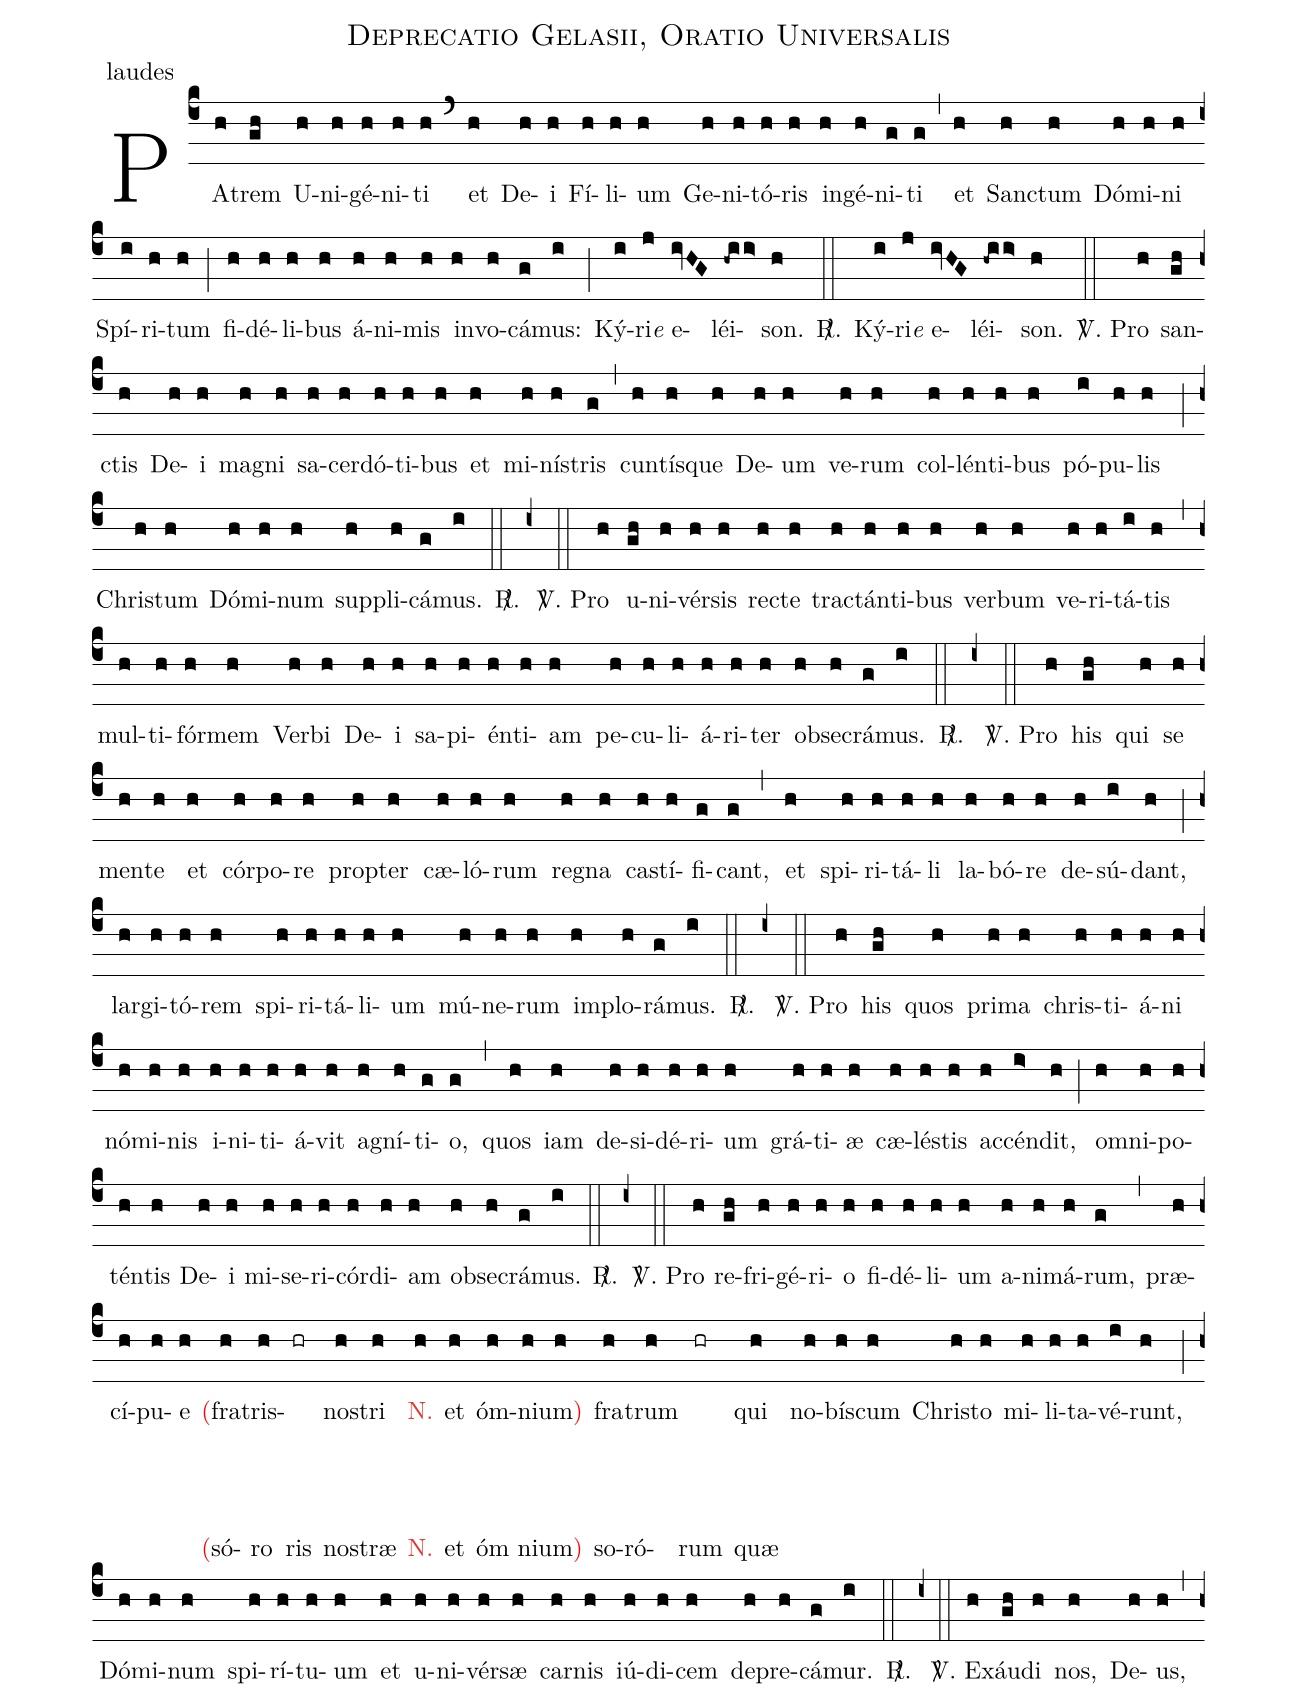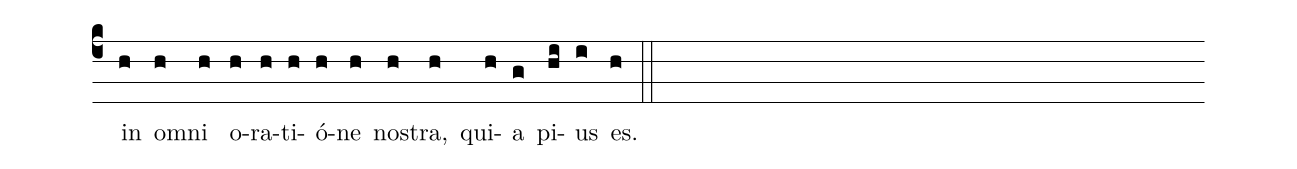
name: Deprecatio Gelasii, Oratio Universalis;
office-part: laudes;
%%
(c4)
PA(h)trem(gh) U(h)ni(h)gé(h)ni(h)ti(h) (`)
et(h) De(h)i(h) Fí(h)li(h)um(h) Ge(h)ni(h)tó(h)ris(h) in(h)gé(h)ni(g)ti(g) (,)
et(h) San(h)ctum(h) Dó(h)mi(h)ni(h) Spí(i)ri(h)tum(h) (;)
fi(h)dé(h)li(h)bus(h) á(h)ni(h)mis(h) in(h)vo(h)cá(g)mus:(i) (;)
Ký(i)ri(j)<i>e</i> {e}(ivHG)léi(-hii>)son.(h) <sp>R/</sp>.(::)
Ký(i)ri(j)<i>e</i> {e}(ivHG)léi(-hii>)son.(h) (::)

<sp>V/</sp>. Pr{o}(h) san(gh)ctis(h) De(h)i(h) mag(h)ni(h) sa(h)cer(h)dó(h)ti(h)bus(h) et(h) mi(h)nís(h)tris(g) (,)
cun(h)tís(h)que(h) De(h)um(h) ve(h)rum(h) col(h)lén(h)ti(h)bus(h) pó(i)pu(h)lis(h) (;)
Chris(h)tum(h) Dó(h)mi(h)num(h) sup(h)pli(h)cá(g)mus.(i) <sp>R/</sp>.(::)
(i+) (::)

<sp>V/</sp>. Pr{o}(h) u(gh)ni(h)vér(h)sis(h) rec(h)te(h) trac(h)tán(h)ti(h)bus(h) ver(h)bum(h) ve(h)ri(h)tá(i)tis(h) (,)
mul(h)ti(h)fór(h)mem(h) Ver(h)bi(h) De(h)i(h) sa(h)pi(h)én(h)ti(h)am(h) pe(h)cu(h)li(h)á(h)ri(h)ter(h) ob(h)se(h)crá(g)mus.(i) <sp>R/</sp>.(::)
(i+) (::)

<sp>V/</sp>. Pr{o}(h) his(gh) qui(h) se(h) men(h)te(h) et(h) cór(h)po(h)re(h) prop(h)ter(h) cæ(h)ló(h)rum(h) reg(h)na(h) cas(h)tí(h)fi(g)cant,(g) (,)
et(h) spi(h)ri(h)tá(h)li(h) la(h)bó(h)re(h) de(h)sú(i)dant,(h) (;)
lar(h)gi(h)tó(h)rem(h) spi(h)ri(h)tá(h)li(h)um(h) mú(h)ne(h)rum(h) im(h)plo(h)rá(g)mus.(i) <sp>R/</sp>.(::)
(i+) (::)

<sp>V/</sp>. Pr{o}(h) his(gh) quos(h) pri(h)ma(h) chris(h)ti(h)á(h)ni(h) nó(h)mi(h)nis(h) i(h)ni(h)ti(h)á(h)vit(h) ag(h)ní(h)ti(g)o,(g) (,)
quos(h) iam(h) de(h)si(h)dé(h)ri(h)um(h) grá(h)ti(h)æ(h) cæ(h)lés(h)tis(h) ac(h)cén(i>)dit,(h) (;)
om(h)ni(h)po(h)tén(h)tis(h) De(h)i(h) mi(h)se(h)ri(h)cór(h)di(h)am(h) ob(h)se(h)crá(g)mus.(i) <sp>R/</sp>.(::)
(i+) (::)

<sp>V/</sp>. Pr{o}(h) re(gh)fri(h)gé(h)ri(h)o(h) fi(h)dé(h)li(h)um(h) a(h)ni(h)má(h)rum,(g) (,)
præ(h)cí(h)pu(h)e(h) <v>\vtop{\hbox{{\color{red}(}frat}\hbox{{\color{red}(}só-}}</v>(h)<v>\vtop{\hbox{ris}\hbox{ro}}</v>(h)<v>\vtop{\hbox{}\hbox{ris}}</v>(hr)
<v>\vtop{\hbox{nos}\hbox{nos}}</v>(h)<v>\vtop{\hbox{tri}\hbox{træ}}</v>(h) <c><v>\vtop{\hbox{N.}\hbox{N.}}</v></c>(h)
<v>\vtop{\hbox{et}\hbox{et}}</v>(h) <v>\vtop{\hbox{óm}\hbox{óm}}</v>(h)<v>\vtop{\hbox{ni}\hbox{ni}}</v>(h)<v>\vtop{\hbox{um{\color{red})}}\hbox{um{\color{red})}}}</v>(h)
<v>\vtop{\hbox{fra}\hbox{so-}}</v>(h)<v>\vtop{\hbox{trum}\hbox{ró-}}</v>(h)<v>\vtop{\hbox{}\hbox{rum}}</v>(hr)
<v>\vtop{\hbox{qui}\hbox{quæ}}</v>(h) no(h)bís(h)cum(h) Chris(h)to(h) mi(h)li(h)ta(h)vé(i)runt,(h) (;)
Dó(h)mi(h)num(h) spi(h)rí(h)tu(h)um(h) et(h) u(h)ni(h)vér(h)sæ(h) car(h)nis(h) iú(h)di(h)cem(h) de(h)pre(h)cá(g)mur.(i) <sp>R/</sp>.(::)
(i+) (::)

<sp>V/</sp>. {E}x(h)áu(gh)di(h) nos,(h) De(h)us,(h) (,)
in(h) om(h)ni(h) o(h)ra(h)ti(h)ó(h)ne(h) nos(h)tra,(h) qui(h)a(g) pi(hi)us(i) es.(h) (::)
